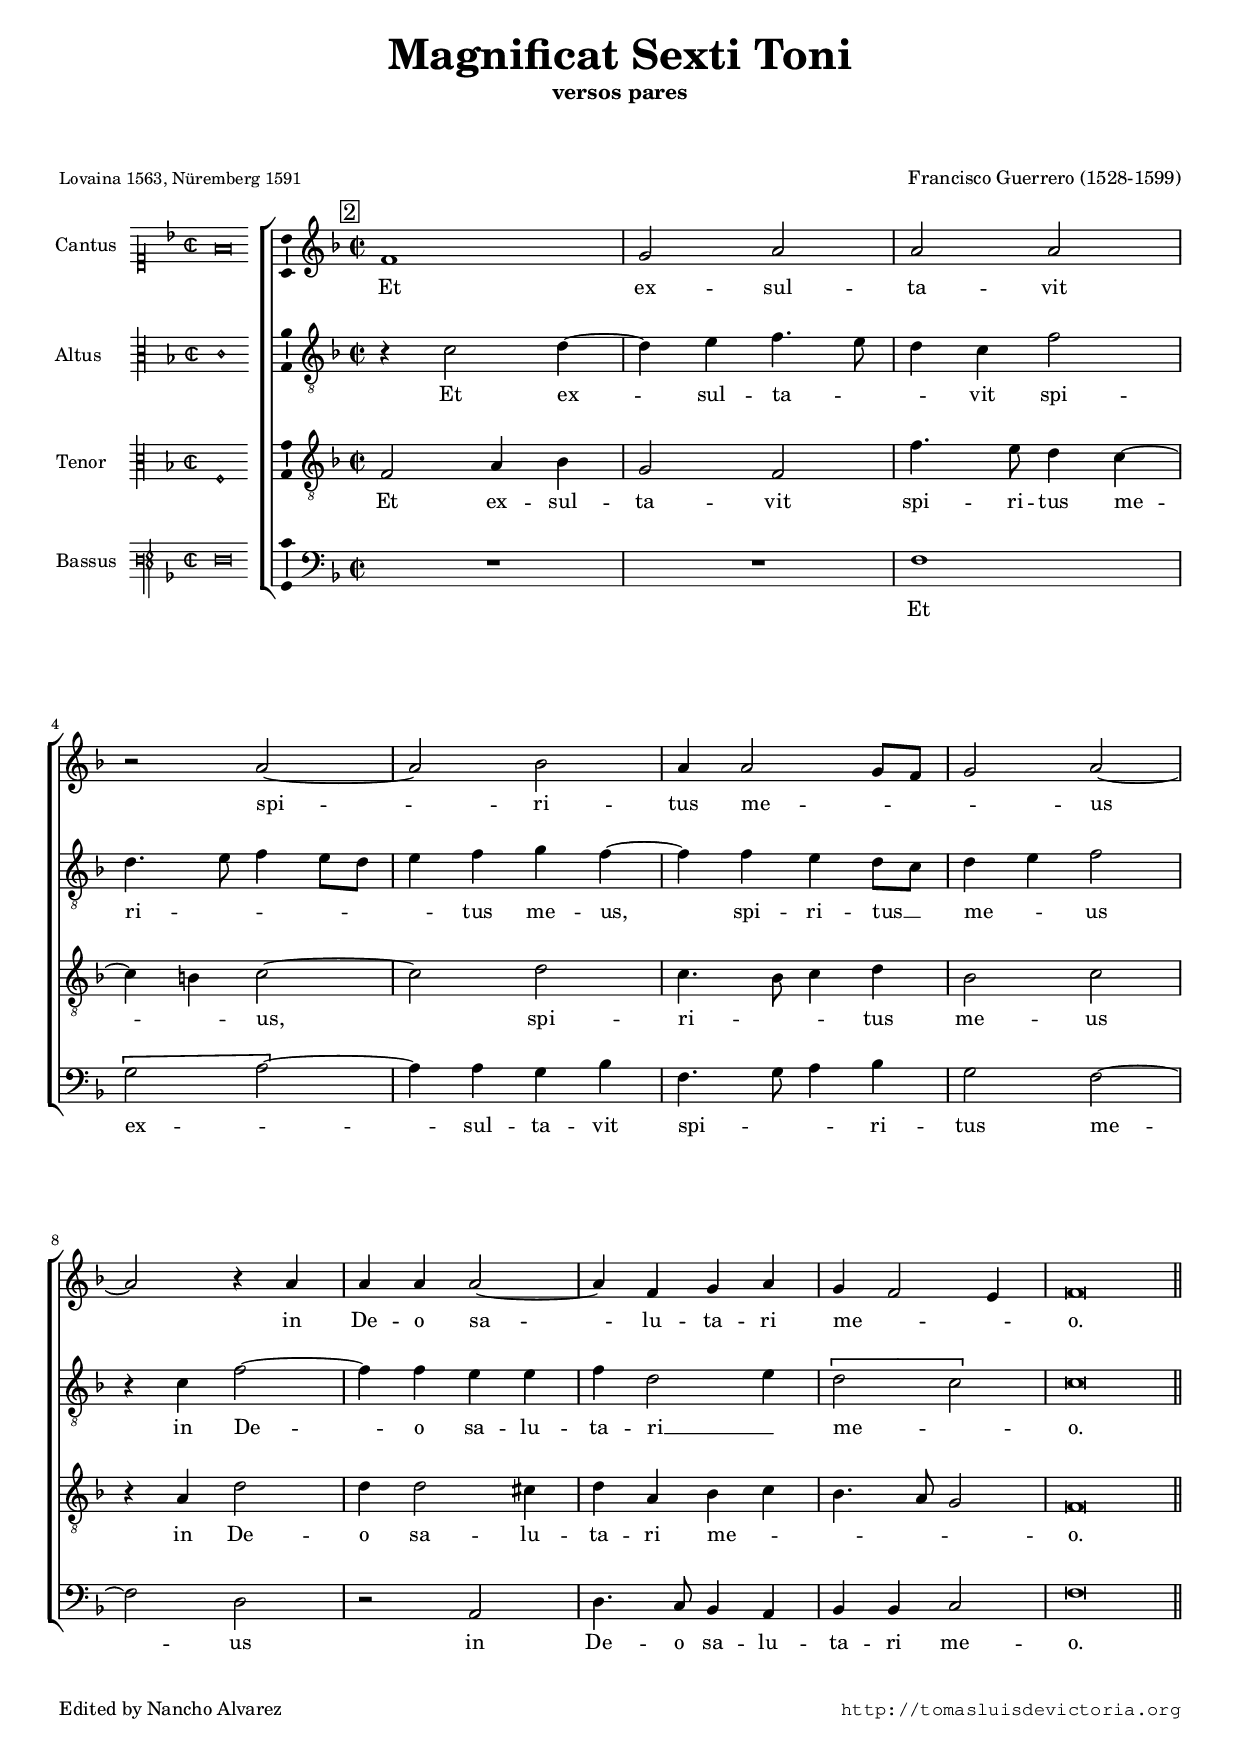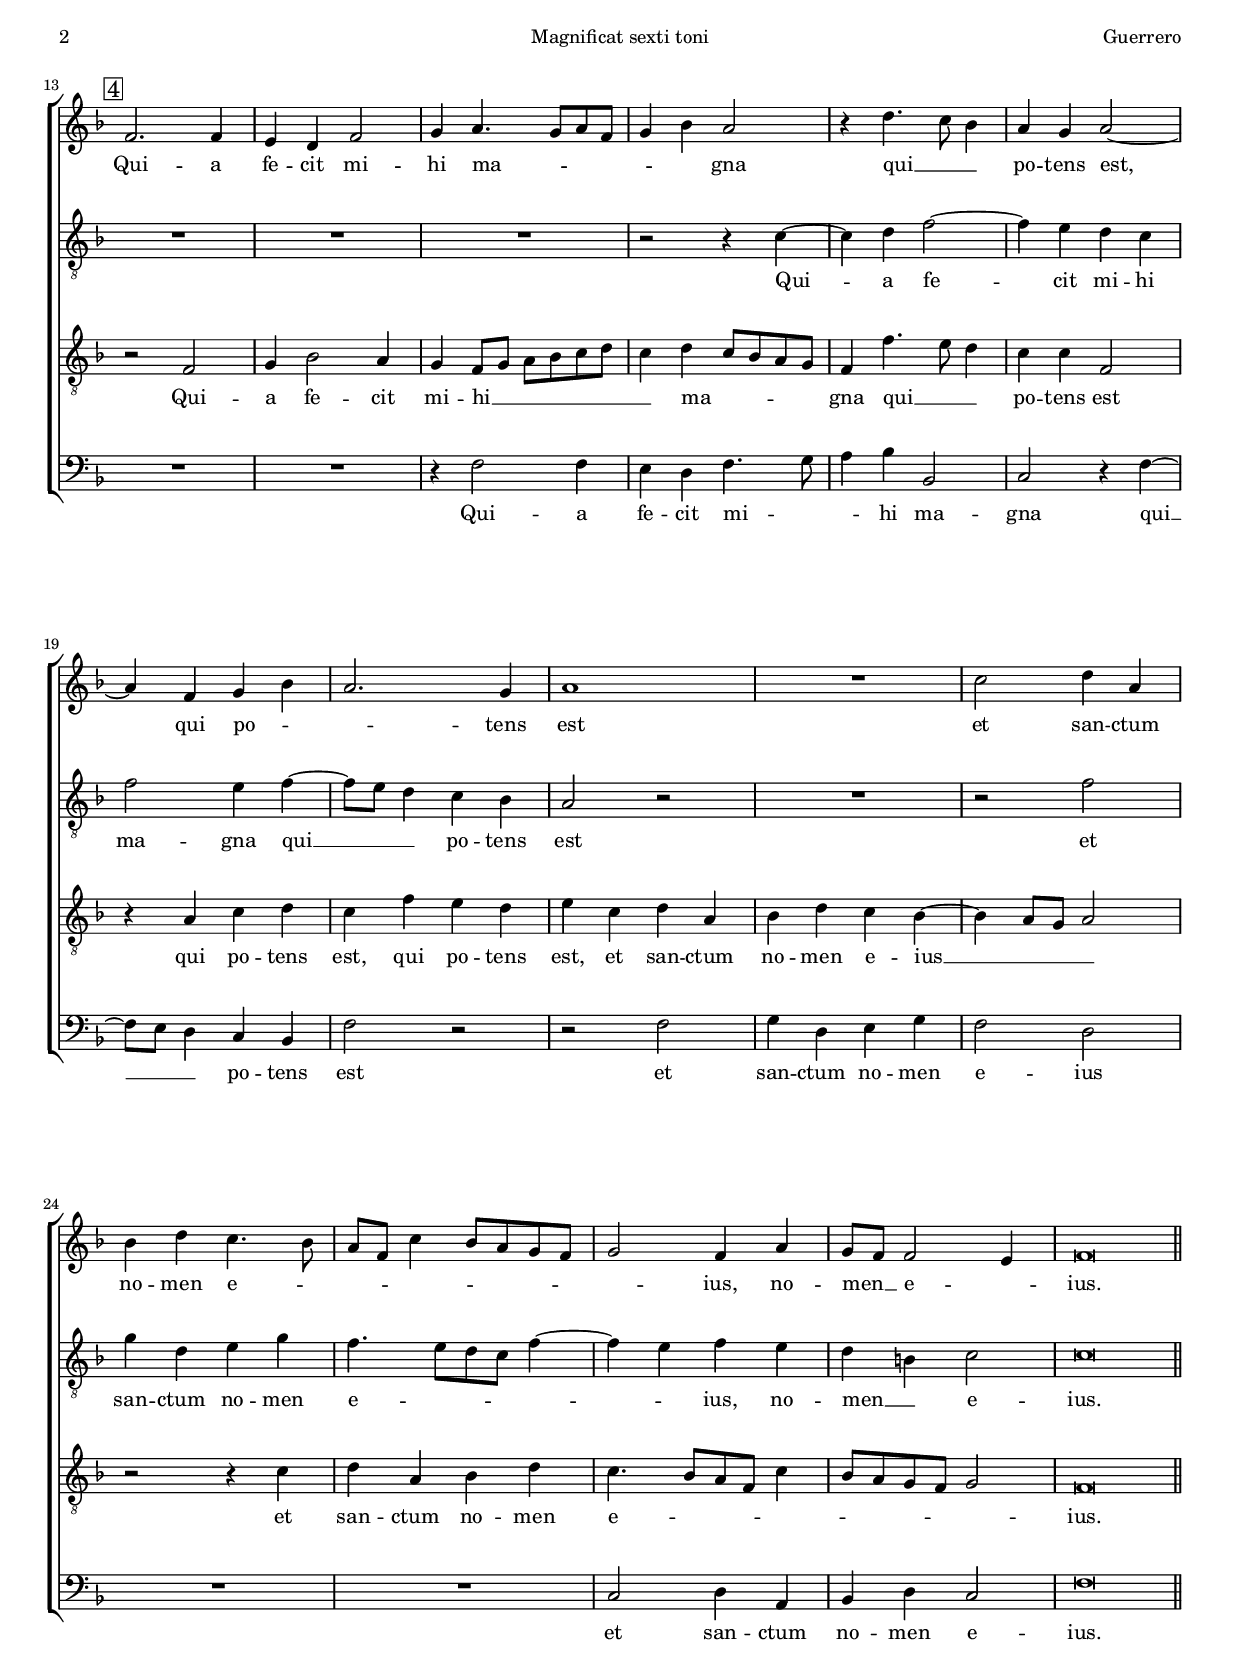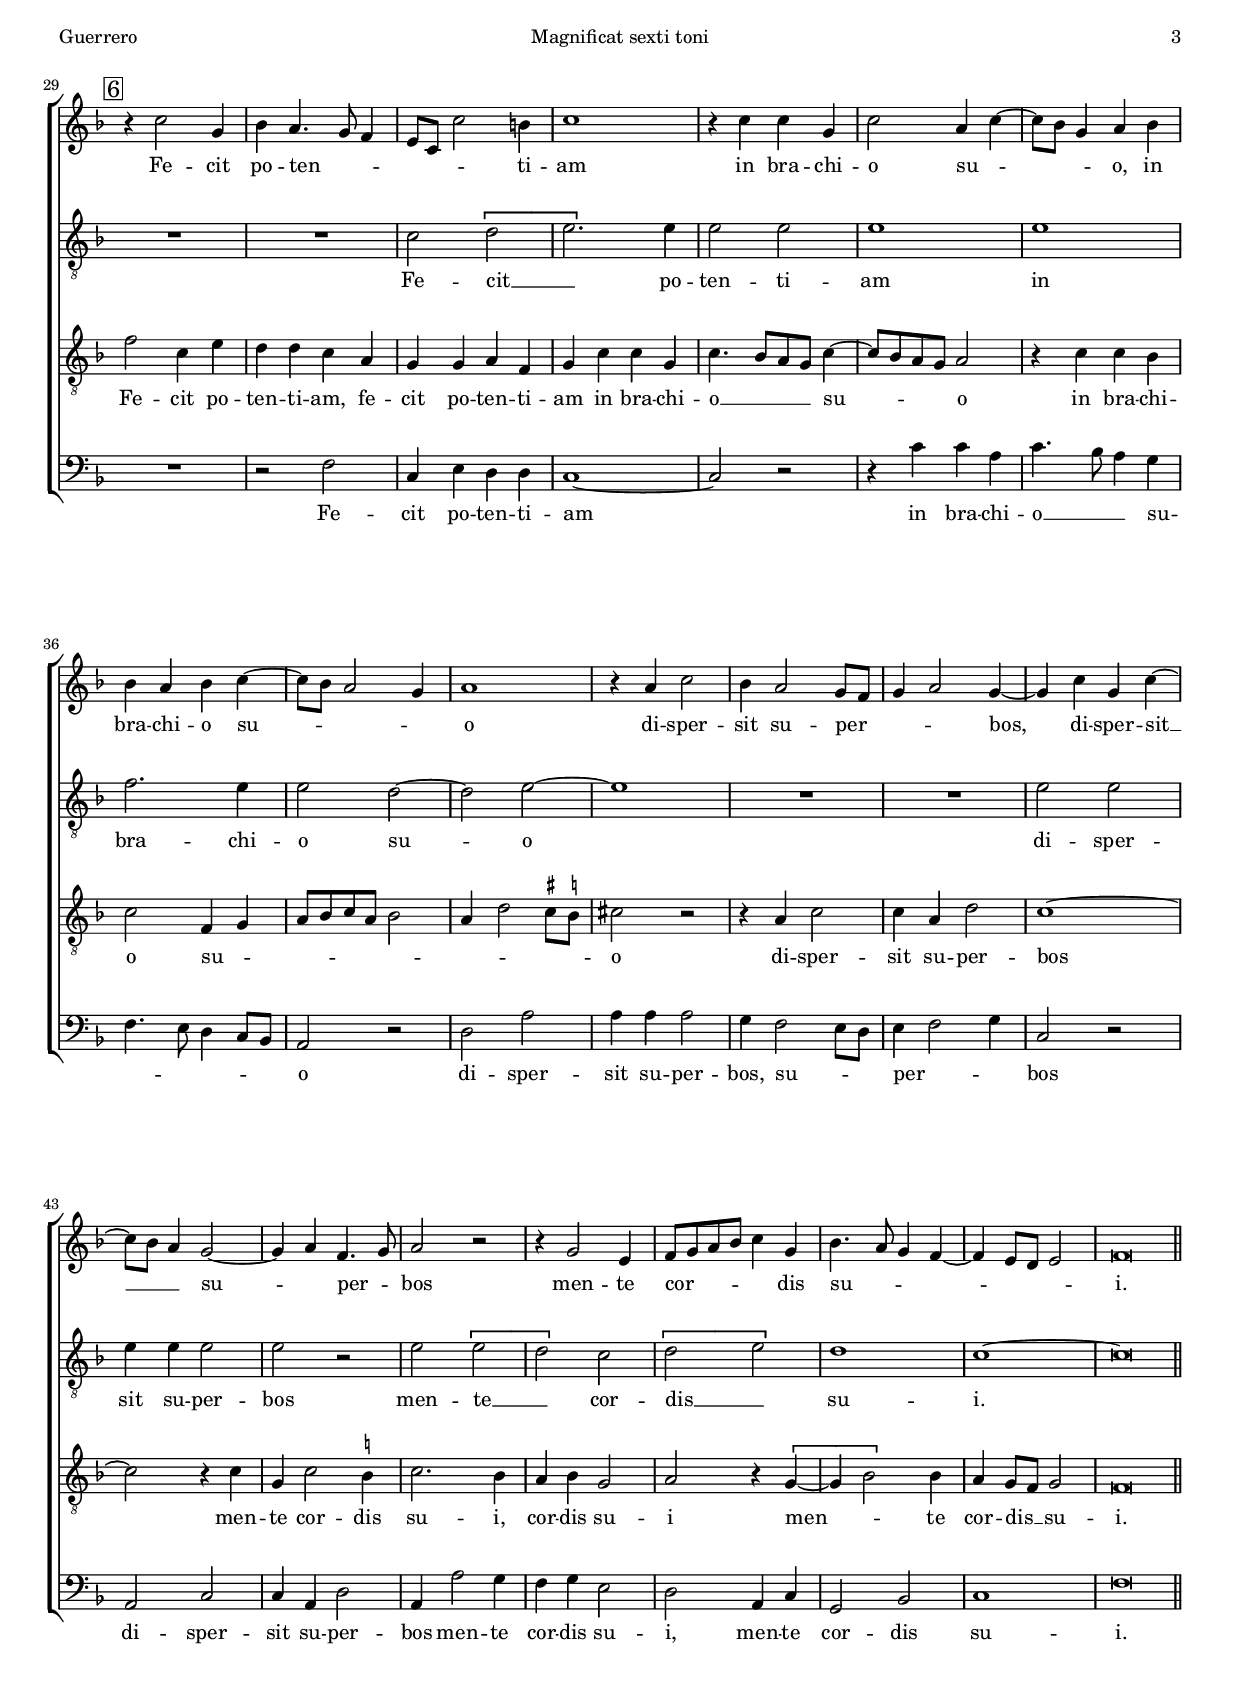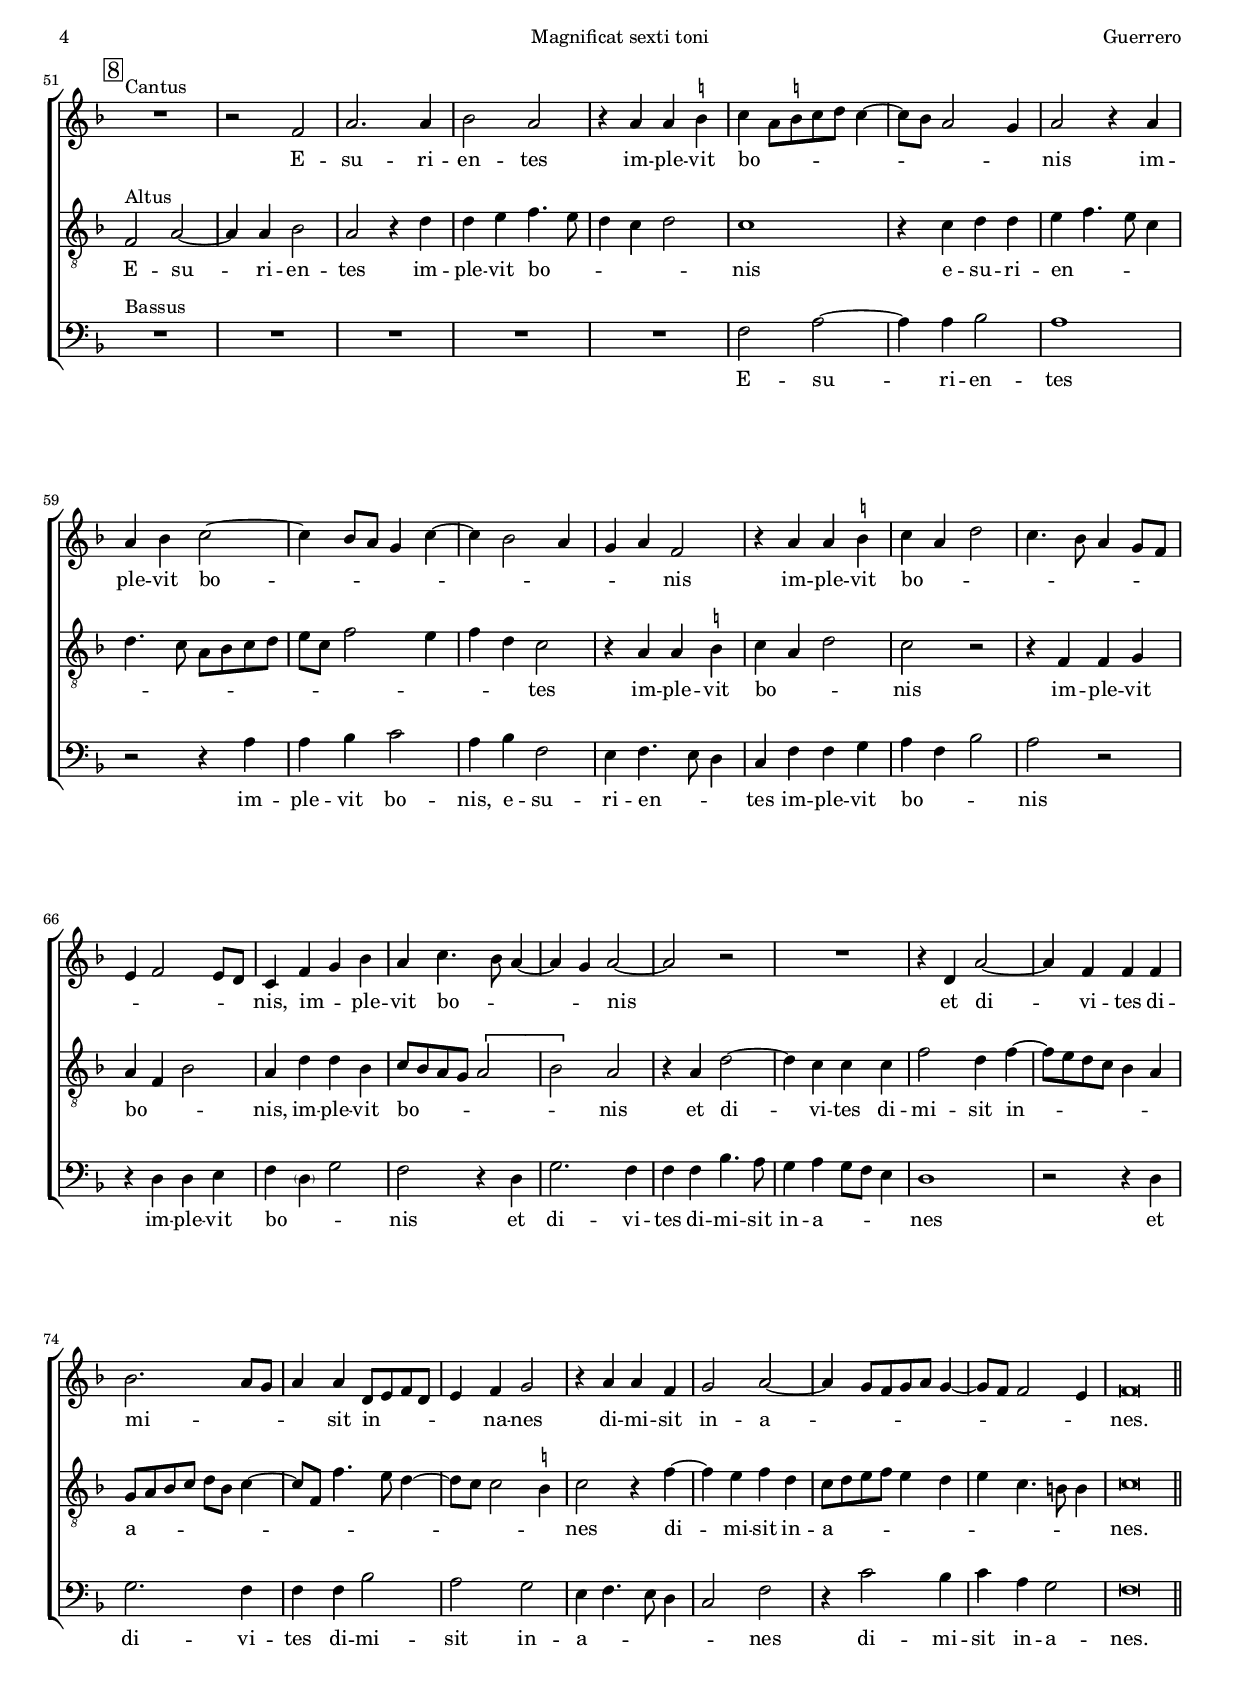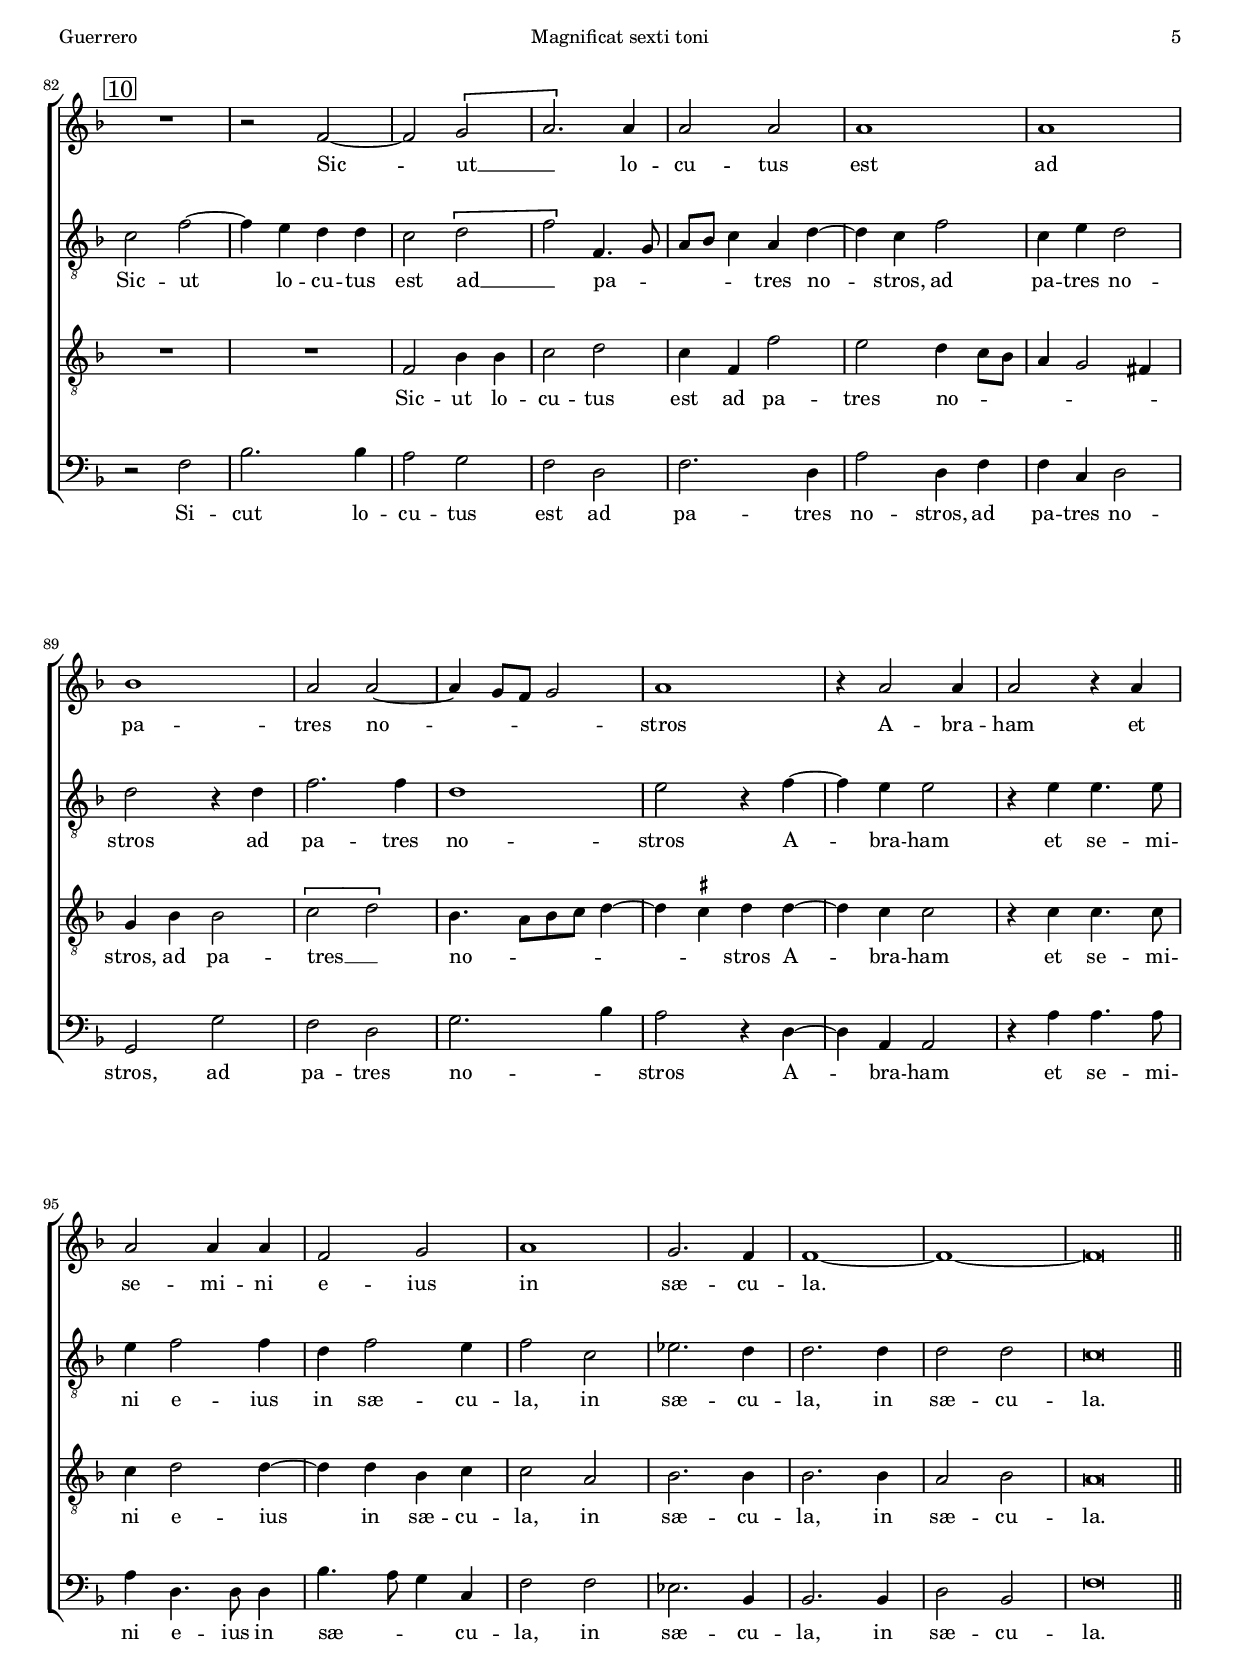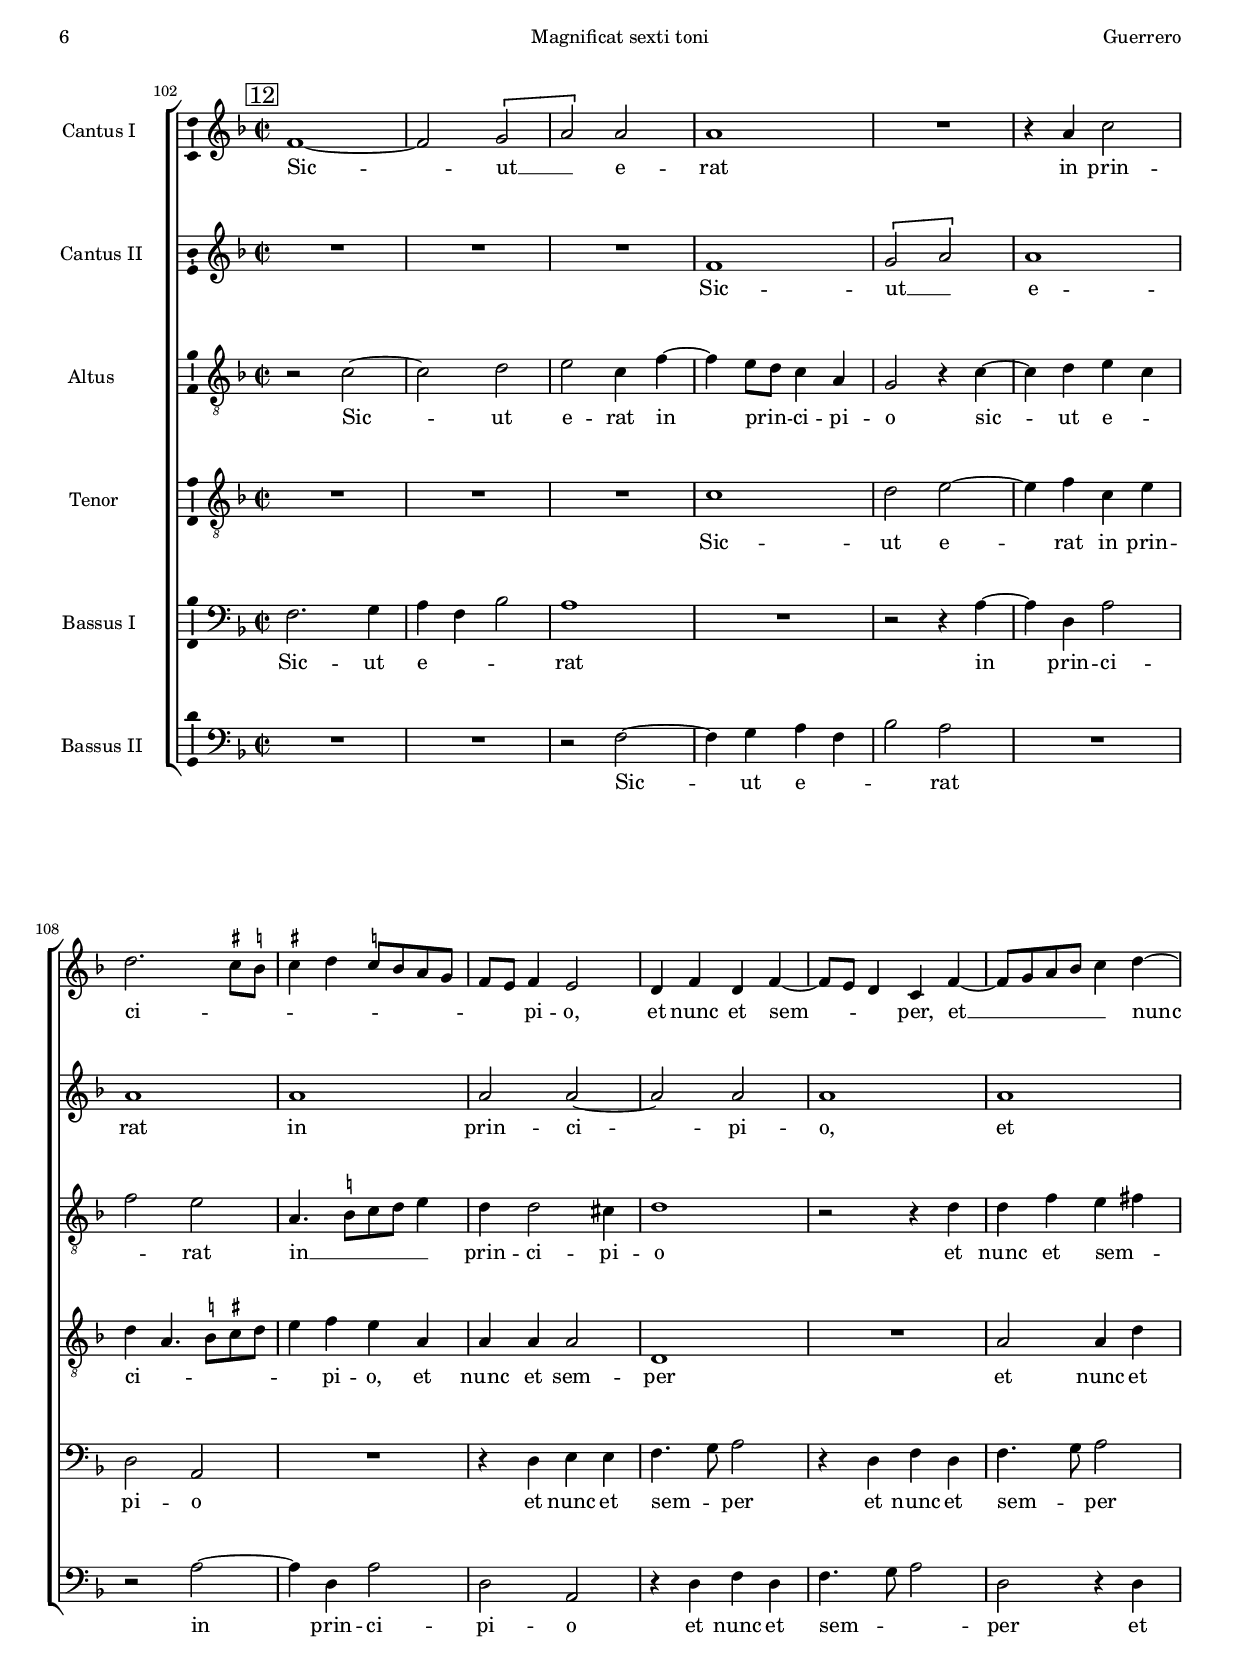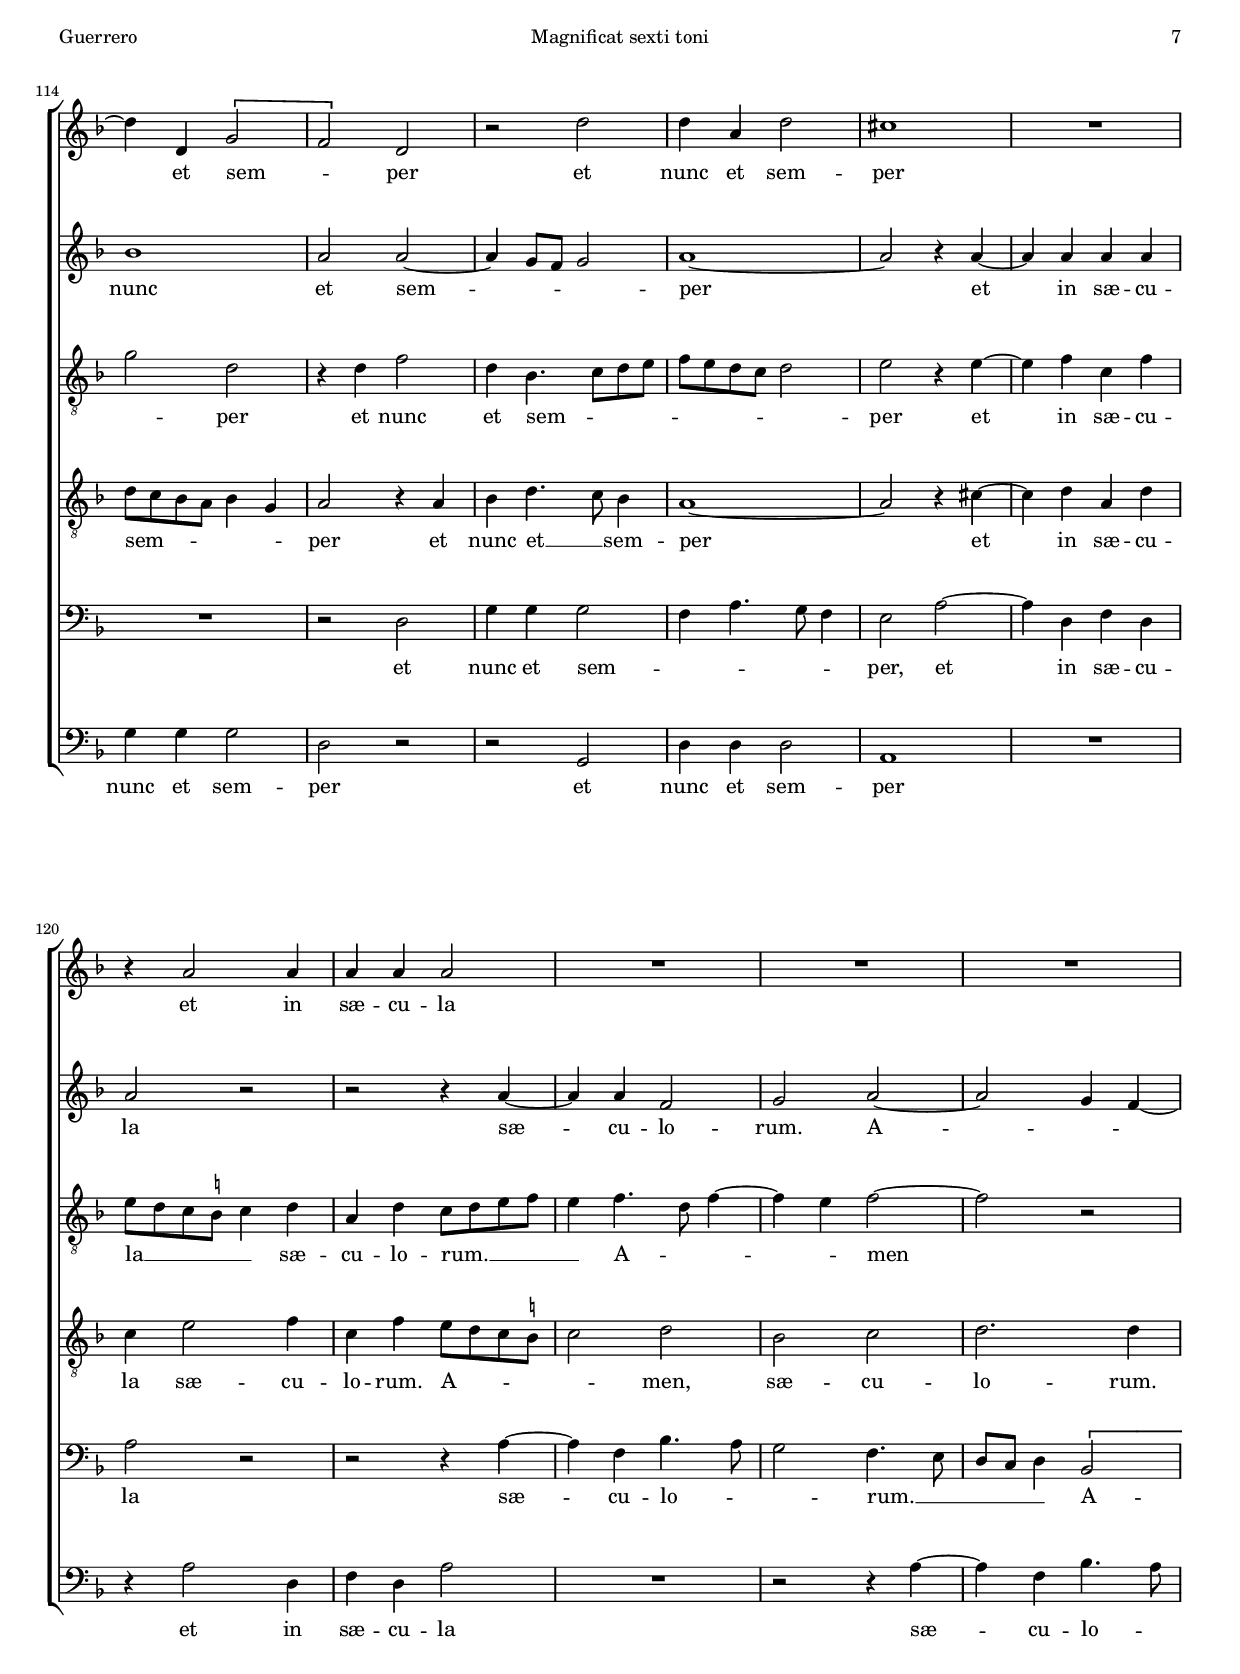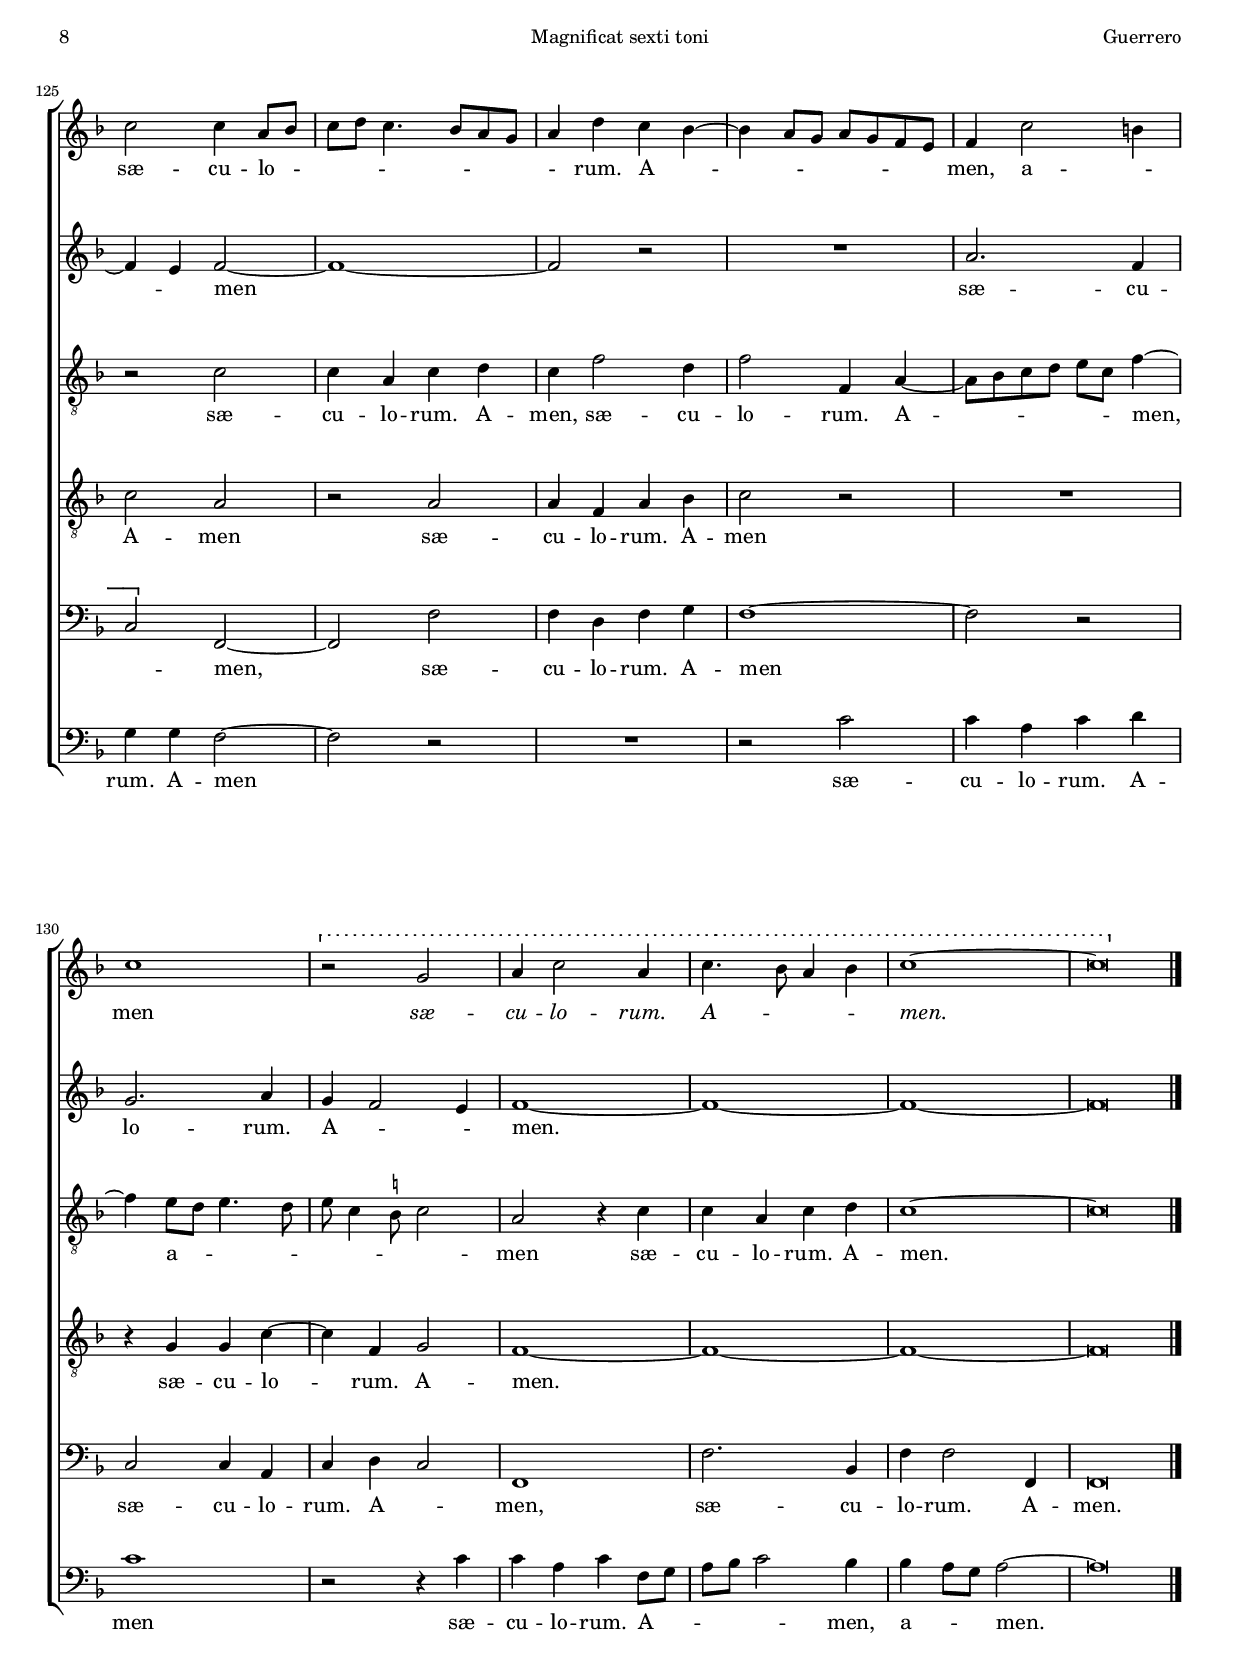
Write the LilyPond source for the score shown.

\version "2.18.0"

#(set-default-paper-size "a4")
#(set-global-staff-size 16.4)
#(ly:set-option 'point-and-click #f)
%mobile -s13.5 -i2.9 -ball

italicas=\override LyricText.font-shape = #'italic
rectas=\override LyricText.font-shape = #'upright
ss=\once \set suggestAccidentals = ##t
incipitwidth = 20

htitle="Magnificat sexti toni"
hcomposer="Guerrero"

\header {
	title=\markup{\fontsize #3 "Magnificat Sexti Toni"}
	subtitle="versos pares"
	subsubtitle=\markup{\null \vspace #2 }
	composer="Francisco Guerrero (1528-1599)"
        pdfauthor=\composer
	%opus="(-)"
	poet=\markup{\smaller "Lovaina 1563, Nüremberg 1591"}
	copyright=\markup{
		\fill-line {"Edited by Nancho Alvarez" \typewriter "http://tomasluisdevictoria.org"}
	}
%	tagline=""
}


global={\key f \major \time 2/2
	\mark \markup{\box 2} \skip 1*12 \bar "||" \pageBreak
	\mark \markup{\box 4} \skip 1*16 \bar "||" \pageBreak
	\mark \markup{\box 6} \skip 1*22 \bar "||" \pageBreak
	\mark \markup{\box 8} \skip 1*31 \bar "||" \pageBreak
	\mark \markup{\box 10} \skip 1*20 \bar "||" \pageBreak }


cantus=\relative c'{
	f1
	g2 a
	a a 
        \break %notablet
	r2 a ~
	a bes
	a4 a2 g8 f
	g2 a ~
	a r4 a
	a a a2 ~
	a4 f g a
	g f2 e4 
	f\breve*1/2
	f2. f4
	e4 d f2
	g4 a4. g8 a f
	g4 bes a2
	r4 d4. c8 bes4
	a4 g a2 ~
	a4 f g bes
	a2. g4
	a1
	R1
	c2 d4 a
	bes d c4. bes8
	a8 f c'4 bes8 a g f
	g2 f4 a
	g8 f f2 e4 
	f\breve*1/2
	r4 c'2 g4
	bes a4. g8 f4
	e8 c c'2 b4
	c1
	r4 c c g
	c2 a4 c ~
	c8 bes g4 a bes
	bes a bes c ~
	c8 bes a2 g4
	a1
	r4 a c2
	bes4 a2 g8 f
	g4 a2 g4 ~
	g c g c ~
	c8 bes a4 g2 ~
	g4 a f4. g8
	a2 r2 %? r4
	r4 g2 e4
	f8 g a bes c4 g
	bes4. a8 g4 f ~
	f e8 d e2
	f\breve*1/2
	\once \override TextScript.padding = #1.0
	s4*0^\markup{"Cantus"}
	R1
	r2 f
	a2. a4
	bes2 a
	r4 a a \ss b
	c4 a8[ \ss b c d] c4 ~
	c8 bes a2 g4
	a2 r4 a
	a bes c2 ~
	c4 bes8 a g4 c ~
	c bes2 a4
	g4 a f2
	r4 a a \ss b
	c a d2
	c4. bes8 a4 g8 f
	e4 f2 e8 d
	c4 f g bes
	a c4. bes8 a4 ~
	a g a2 ~
	a r
	R1
	r4 d, a'2 ~
	a4 f f f
	bes2. a8 g
	a4 a d,8 e f d
	e4 f g2
	r4 a a f
	g2 a ~
	a4 g8[ f g a] g4 ~
	g8 f f2 e4
	f\breve*1/2
	R1
	r2 f ~
	f \[g
	a2.\] a4
	a2 a
	a1
	a
	bes
	a2 a ~
	a4 g8 f g2
	a1
	r4 a2 a4
	a2 r4 a
	a2 a4 a
	f2 g
	a1
	g2. f4
	f1 ~
	f ~
	f\breve*1/2
}

altus=\relative c'{
	r4 c2 d4 ~
	d e f4. e8
	d4 c f2
	d4. e8 f4 e8 d
	e4 f g f ~
	f f e d8 c
	d4 e f2
	r4 c f2 ~
	f4 f e e
	f4 d2 e4
	\[d2 c\]
	c\breve*1/2
	R1*3
	r2 r4 c ~
	c4 d f2 ~
	f4 e d c
	f2 e4 f ~
	f8 e d4 c bes
	a2 r
	R1
	r2 f'
	g4 d e g
	f4. e8[ d c] f4 ~
	f e f e
	d b c2 
	c\breve*1/2
	R1*2
	c2 \[d
	e2.\] e4
	e2 e
	e1
	e
	f2. e4
	e2 d ~
	d e ~
	e1
	R1*2
	e2 e
	e4 e e2
	e2 r
	e \[e
	d\] c
	\[d e\]
	d1
	c1 ~
	c\breve*1/2
	\once \override TextScript.padding = #1.0
	s4*0^\markup{"Altus"}
	f,2 a ~
	a4 a bes2
	a r4 d
	d e f4. e8 
	d4 c d2
	c1
	r4 c d d
	e f4. e8 c4
	d4. c8 a bes c d
	e c f2 e4
	f d c2
	r4 a a \ss b
	c a d2
	c r
	r4 f, f g
	a f bes2
	a4 d d bes
	c8 bes a g \[a2
	bes\] a
	r4 a d2 ~
	d4 c c c
	f2 d4 f ~
	f8 e d c bes4 a
	g8 a bes c d bes c4 ~
	c8 f, f'4. e8 d4 ~
	d8 c c2 \ss b4
	c2 r4 f ~
	f4 e f d
	c8 d e f e4 d
	e c4. b8 b4
	c\breve*1/2
	c2 f ~
	f4 e d d
	c2 \[d
	f\] f,4. g8
	a bes c4 a d ~
	d c f2
	c4 e d2
	d r4 d
	f2. f4
	d1
	e2 r4 f ~
	f e e2
	r4 e e4. e8
	e4 f2 f4
	d4 f2 e4
	f2 c
	ees2. d4
	d2. d4 d2 d
	c\breve*1/2
}

tenor=\relative c{
	f2 a4 bes
	g2 f
	f'4. e8 d4 c ~
	c b c2 ~
	c d
	c4. bes8 c4 d
	bes2 c
	r4 a d2
	d4 d2 cis4
	d4 a bes c 
	bes4. a8 g2
	f\breve*1/2
	r2 f 
	g4 bes2 a4
	g f8 g a bes c d
	c4 d c8 bes a g
	f4 f'4. e8 d4
	c c f,2
	r4 a c d
	c f e d
	e c d a
	bes d c bes ~
	bes a8 g a2
	r2 r4 c
	d a bes
	d c4. bes8[ a f] c'4
	bes8 a g f g2 
	f\breve*1/2
	f'2 c4 e
	d d c a
	g g a f
	g c c g
	c4. bes8[ a g] c4 ~
	c8 bes a g a2
	r4 c c bes
	c2 f,4 g
	a8 bes c a bes2
	a4 d2 \ss cis8 \ss b
	cis2 r
	r4 a c2
	c4 a d2
	c1 ~
	c2 r4 c
	g4 c2 \ss b4
	c2. bes4
	a bes g2
	a r4 \[g ~
	g bes2\] bes4
	a4 g8 f g2
	f\breve*1/2
	R1*31
	R1*2
	f2 bes4 bes
	c2 d
	c4 f, f'2
	e d4 c8 bes
	a4 g2 fis4
	g bes bes2
	\[c d\]
	bes4. a8[ bes c] d4 ~
	d \ss cis d d ~
	d c c2
	r4 c c4. c8
	c4 d2 d4 ~
	d d bes c 
	c2 a
	bes2. bes4
	bes2. bes4
	a2 bes
	a\breve*1/2
}

bassus=\relative c{
	R1*2
	f1
	\[g2 a ~ \]
	a4 a g bes
	f4. g8 a4 bes
	g2 f ~
	f d
	r2 a
	d4. c8 bes4 a
	bes bes c2
	f\breve*1/2
	R1*2
	r4 f2 f4
	e d f4. g8
	a4 bes bes,2
	c r4 f ~
	f8 e d4 c bes
	f'2 r
	r f
	g4 d e g
	f2 d
	R1*2
	c2 d4 a
	bes d c2
	f\breve*1/2
	R1
	r2 f
	c4 e d d
	c1 ~
	c2 r
	r4 c' c a
	c4. bes8 a4 g
	f4. e8 d4 c8 bes
	a2 r
	d2 a'
	a4 a a2
	g4 f2 e8 d
	e4 f2 g4
	c,2 r
	a2 c
	c4 a d2
	a4 a'2 g4
	f g e2
	d a4 c
	g2 bes
	c1
	f\breve*1/2
	\once \override TextScript.padding = #1.0
	s4*0^\markup{"Bassus"}
	R1*5
	f2 a ~
	a4 a bes2
	a1
	r2 r4 a
	a bes c2
	a4 bes f2
	e4 f4. e8 d4
	c f f g
	a f bes2
	a r
	r4 d, d e
	f \parenthesize d g2 %? c
	f r4 d
	g2. f4
	f f bes4. a8
	g4 a g8 f e4
	d1
	r2 r4 d
	g2. f4
	f f bes2
	a g
	e4 f4. e8 d4
	c2 f
	r4 c'2 bes4
	c a g2
	f\breve*1/2
	r2 f 
	bes2. bes4
	a2 g
	f2 d
	f2. d4
	a'2 d,4 f
	f4 c d2
	g, g'
	f d
	g2. bes4
	a2 r4 d, ~
	d a a2
	r4 a' a4. a8
	a4 d,4. d8 d4
	bes'4. a8 g4 c,
	f2 f
	ees2. bes4
	bes2. bes4
	d2 bes
	f'\breve*1/2
}

textocantus=\lyricmode{
Et ex -- sul -- ta -- vit spi -- ri -- tus me -- _ _ _ us
in De -- o sa -- lu -- ta -- ri me -- _ _ o.
Qui -- a fe -- cit mi -- hi ma -- _ _ _ _ _ gna
qui __ _ _ po -- tens est,
qui po -- _ _ tens est
et san -- ctum no -- men e -- _ _ _ _ _ _ _ _ _ ius,
no -- men __ _ e -- _ ius.
Fe -- cit po -- ten -- _ _ _ _ _ ti -- am
in bra -- chi -- o su -- _ _ _ o,
in bra -- chi -- o su -- _ _ _ o
di -- sper -- sit su -- per -- _ _ _ bos,
di -- sper -- sit __ _ _ su -- _ per -- _ bos
men -- te cor -- _ _ _ _ dis su -- _ _ _ _ _ _ i.
E -- su -- ri -- en -- tes
im -- ple -- vit bo -- _ _ _ _ _ _ _ _ nis
im -- ple -- vit bo -- _ _ _ _ _ _ _ _ nis
im -- ple -- vit bo -- _ _ _ _ _ _ _ _ _ _ _ nis,
im -- _ ple -- vit bo -- _ _ _ nis
et di -- vi -- tes di -- mi -- _ _ _ sit in -- _ _ _ _ na -- nes
di -- mi -- sit in -- a -- _ _ _ _ _ _ _ _ nes.
Sic -- ut __ _ lo -- cu -- tus est
ad pa -- tres no -- _ _ _ stros
A -- bra -- ham 
et se -- mi -- ni e -- ius
in sæ -- cu -- la.
}

textoaltus=\lyricmode{
Et ex -- sul -- ta -- _ _ vit spi -- ri -- _ _ _ _ _ tus me -- us,
spi -- ri -- tus __ _ me -- _ us
in De -- o sa -- lu -- ta -- ri __ _ me -- _ o.
Qui -- a fe -- cit mi -- hi ma -- gna
qui __ _ _ po -- tens est
et san -- ctum no -- men e -- _ _ _ _ _ ius,
no -- men __ _ e -- ius.
Fe -- cit __ _ po -- ten -- ti -- am in bra -- chi -- o su -- o
di -- sper -- sit su -- per -- bos
men -- te __ _ cor -- dis __ _ su -- i.
E -- su -- ri -- en -- tes
im -- ple -- vit bo -- _ _ _ _ nis
e -- su -- ri -- en -- _ _ _ _ _ _ _ _ _ _ _ _ _ _ _ tes
im -- ple -- vit bo -- _ _ nis
im -- ple -- vit bo -- _ _ nis,
im -- ple -- vit bo -- _ _ _ _ _ nis
et di -- vi -- tes di -- mi -- sit in -- _ _ _ _ _ a -- _ _ _ _ _ _ _ _ _ _ _ _ _ nes
di -- mi -- sit in -- a -- _ _ _ _ _ _ _ _ _ nes.
Sic -- ut lo -- cu -- tus est ad __ _ pa -- _ _ _ _ tres no -- stros,
ad pa -- tres no -- stros
ad pa -- tres no -- stros
A -- bra -- ham
et se -- mi -- ni e -- ius in sæ -- cu -- la,
in sæ -- cu -- la,
in sæ -- cu -- la.
}

textotenor=\lyricmode{
Et ex -- sul -- ta -- vit spi -- ri -- tus me -- _ us,
spi -- ri -- _ _ tus me -- us
in De -- o sa -- lu -- ta -- ri me -- _ _ _ _ o.
Qui -- a fe -- cit mi -- hi __ _ _ _ _ _ _ ma -- _ _ _ _ gna
qui __ _ _ po -- tens est
qui po -- tens est,
qui po -- tens est,
et san -- ctum no -- men e -- ius __ _ _ _ 
et san -- ctum no -- men e -- _ _ _ _ _ _ _ _ _ ius.
Fe -- cit po -- ten -- ti -- am,
fe -- cit po -- ten -- ti -- am
in bra -- chi -- o __ _ _ _ su -- _ _ _ o
in bra -- chi -- o su -- _ _ _ _ _ _ _ _ _ _ o
di -- sper -- sit su -- per -- bos
men -- te cor -- dis su -- i,
cor -- dis su -- i
men -- _ te cor -- dis __ _ su -- i.
Sic -- ut lo -- cu -- tus est ad pa -- tres no -- _ _ _ _ _ stros,
ad pa -- tres __ _ no -- _ _ _ _ _ stros
A -- bra -- ham et se -- mi -- ni e -- ius
in sæ -- cu -- la,
in sæ -- cu -- la,
in sæ -- cu -- la.
}

textobassus=\lyricmode{
Et ex -- _ sul -- ta -- vit spi -- _ _ ri -- tus me -- us
in De -- o sa -- lu -- ta -- ri me -- o.
Qui -- a fe -- cit mi -- _ _ hi ma -- gna
qui __ _ _ po -- tens est
et san -- ctum no -- men e -- ius
et san -- ctum no -- men e -- ius.
Fe -- cit po -- ten -- ti -- am
in bra -- chi -- o __ _ _ su -- _ _ _ _ _ o
di -- sper -- sit su -- per -- bos,
su -- _ _ per -- _ _ bos
di -- sper -- sit su -- per -- bos
men -- te cor -- dis su -- i,
men -- te cor -- dis su -- i.
E -- su -- ri -- en -- tes
im -- ple -- vit bo -- nis,
e -- su -- ri -- en -- _ _ tes im -- ple -- vit bo -- _ _ nis
im -- ple -- vit bo -- _ _ nis
et di -- vi -- tes di -- mi -- sit in -- a -- _ _ _ nes
et di -- vi -- tes di -- mi -- sit in -- a -- _ _ _ _ nes
di -- mi -- sit in -- a -- nes.
Si -- cut lo -- cu -- tus est
ad pa -- tres no -- stros,
ad pa -- tres no -- stros,
ad pa -- tres no -- _ stros
A -- bra -- ham
et se -- mi -- ni e -- ius in sæ -- _ _ cu -- la,
in sæ -- cu -- la,
in sæ -- cu -- la.
}

incipitcantus=\markup{
	\score{
		{ 
		\set Staff.instrumentName="Cantus  "
		\override NoteHead.style = #'neomensural
		\override Rest.style = #'neomensural
		\override Staff.TimeSignature.style = #'neomensural
		\cadenzaOn 
		\clef "petrucci-c1"
		\key f \major
		\time 2/2
		f'\breve
		} 
	\layout {
		\context {\Voice
			\remove Ligature_bracket_engraver
			\consists Mensural_ligature_engraver
		}
		line-width=\incipitwidth
		indent = 0
	}
	}
}


incipitaltus=\markup{
	\score{
		{ 
		\set Staff.instrumentName="Altus     "
		\override NoteHead.style = #'neomensural
		\override Rest.style = #'neomensural
		\override Staff.TimeSignature.style = #'neomensural
		\cadenzaOn 
		\clef "petrucci-c3"
		\key f \major
		\time 2/2
		c'1
		} 
	\layout {
		\context {\Voice
			\remove Ligature_bracket_engraver
			\consists Mensural_ligature_engraver
		}
		line-width=\incipitwidth
		indent = 0
	}
	}
}

incipittenor=\markup{
	\score{
		{ 
		\set Staff.instrumentName="Tenor    "
		\override NoteHead.style = #'neomensural 
		\override Rest.style = #'neomensural
		\override Staff.TimeSignature.style = #'neomensural
		\cadenzaOn 
		\clef "petrucci-c3"
		\key f \major
		\time 2/2
		f1
		} 
	\layout {
		\context {\Voice
			\remove Ligature_bracket_engraver
			\consists Mensural_ligature_engraver
		}
		line-width=\incipitwidth
		indent=0
	}
	}
}

incipitbassus=\markup{
	\score{
		{ 
		\set Staff.instrumentName="Bassus  "
		\override NoteHead.style = #'neomensural 
		\override Rest.style = #'neomensural
		\override Staff.TimeSignature.style = #'neomensural
		\cadenzaOn 
		\clef "petrucci-f3"
		\key f \major
		\time 2/2
		f\breve
		} 
	\layout {
		\context {\Voice
			\remove Ligature_bracket_engraver
			\consists Mensural_ligature_engraver
		}
		line-width=\incipitwidth
		indent=0
	}
	}
}



\score {\transpose c' c'{
\new ChoirStaff<<

	\new Staff <<\global
	\new Voice="v1" {
		\set Staff.instrumentName=\incipitcantus
		\clef "treble"
		\cantus }
	\new Lyrics \lyricsto "v1" {\textocantus }
	>>

	\new Staff <<\global
	\new Voice="v2" {
		\set Staff.instrumentName=\incipitaltus
		\clef "G_8"
		\altus }
	\new Lyrics \lyricsto "v2" {\textoaltus }
	>>
	
	\new Staff <<\global
	\new Voice="v3" {
		\set Staff.instrumentName=\incipittenor
		\clef "G_8"
		\tenor }
	\new Lyrics \lyricsto "v3" {\textotenor }
	>>

	\new Staff <<\global
	\new Voice="v4" {
		\set Staff.instrumentName=\incipitbassus
		\clef "bass"
		\bassus }
	\new Lyrics \lyricsto "v4" {\textobassus }
	>>
	
>>

	}%transpose

\layout{ 
	\context {\Lyrics 
		\override VerticalAxisGroup.minimum-Y-extent = #'(-0.0 . 0.0) 
		%\override LyricText.font-size = #1.2
		\override LyricHyphen.minimum-distance = #0.33
	}
	\context {\Score 
		\override BarNumber.padding = #2 
	}
	\context {\Voice 
		%melismaBusyProperties = #'() 
	}
	\context { \Staff \RemoveEmptyStaves }
	\context {\Staff 
		\override VerticalAxisGroup.staff-staff-spacing =
			#'((basic-distance . 11) (minimum-distance . 0) (padding . 1))
		\consists Ambitus_engraver 
		\override LigatureBracket.padding = #1
	}
}

%\midi {}

}

%%%%%%%%%%%%%%%%%%%%%%%%%%%%%%%%%%%%%%%%%%%%%%%%%%%%%%%%%%%%%%%%%%%%


global={\key f \major \time 2/2
	\mark \markup{\box 12} \skip 1*34 \bar "|." }


cantus=\relative c'{
	\set Score.currentBarNumber = #102 \bar ""
	f1 ~
	f2 \[g
	a\] a
	a1
	R1
	r4 a c2
	d2. \ss cis8 \ss b
	\ss cis4
	d \ss c8 bes a g
	f8 e f4 e2
	d4 f d f ~
	f8 e d4 c f ~
	f8 g a bes c4 d ~
	d d, \[g2
	f\] d
	r2 d'
	d4 a d2
	cis1
	R1
	r4 a2 a4
	a a a2
	R1*3
	c2 c4 a8 bes
	c8 d c4. bes8 a g
	a4 d c bes ~
	bes a8 g a g f e
	f4 c'2 b4
	c1
	%\once \override LigatureBracket.padding = 0
	\once \override LigatureBracket.style = #'dashed-line
	\once \override LigatureBracket.dash-fraction = #.1
	\[ %? movido y sobran notas
	r2 g2
	a4 c2 a4
	c4. bes8 a4 bes 
	c1 ~
	c\breve*1/2
	\]
	%{r4 g2 a4 %? sic
	c2 a4 c ~
	c a c4. bes8 
	a4 bes c2 ~
	c\breve*1/2
	%}
}

cantusdos=\relative c'{
	R1*3
	f1
	\[g2 a\]
	a1
	a
	a
	a2 a ~
	a a
	a1
	a
	bes
	a2 a ~
	a4 g8 f g2
	a1 ~
	a2 r4 a ~
	a a a a
	a2 r
	r r4 a ~
	a4 a f2
	g a ~
	a g4 f ~
	f e f2 ~
	f1 ~
	f2 r
	R1
	a2. f4
	g2. a4
	g4 f2 e4
	f1 ~
	f ~
	f ~
	f\breve*1/2
}

altus=\relative c'{
	r2 c ~
	c d
	e c4 f ~
	f e8 d c4 a
	g2 r4 c ~
	c d e c
	f2 e
	a,4. \ss b8[ c d] e4
	d4 d2 cis4
	d1
	r2 r4 d
	d f e fis
	g2 d
	r4 d f2
	d4 bes4. c8 d e
	f e d c d2
	e2 r4 e ~
	e f c f 
	e8 d c \ss b c4 d
	a4 d c8 d e f
	e4 f4. d8 f4 ~
	f e f2 ~
	f r
	r c
	c4 a c d
	c f2 d4
	f2 f,4 a ~
	a8 bes c d e c f4 ~
	f e8 d e4. d8
	e8 c4 \ss b8 c2
	a r4 c
	c a c d
	c1 ~
	c\breve*1/2
}

tenor=\relative c'{
	R1*3
	c1
	d2 e ~
	e4 f c e
	d a4. \ss b8 \ss cis d
	e4 f e a,
	a4 a a2
	d,1
	R1
	a'2 a4 d
	d8 c bes a bes4 g
	a2 r4 a
	bes d4. c8 bes4
	a1 ~
	a2 r4 cis ~
	cis d a d
	c4 e2 f4
	c4 f e8 d c \ss b
	c2 d
	bes c
	d2. d4
	c2 a
	r2 a
	a4 f a bes
	c2 r
	R1
	r4 g g c ~
	c4 f, g2
	f1 ~
	f ~
	f ~
	f\breve*1/2
}

bassus=\relative c{
	f2. g4
	a f bes2
	a1
	R1
	r2 r4 a ~
	a d, a'2
	d,2 a
	R1
	r4 d e e
	f4. g8 a2
	r4 d, f d
	f4. g8 a2
	R1
	r2 d,2
	g4 g g2
	f4 a4. g8 f4
	e2 a ~
	a4 d, f d
	a'2 r
	r2 r4 a ~
	a4 f bes4. a8 
	g2 f4. e8
	d c d4 \[bes2
	c\] f, ~
	f f'
	f4 d f g
	f1 ~
	f2 r
	c2 c4 a
	c d c2
	f,1
	f'2. bes,4
	f'4 f2 f,4
	f\breve*1/2
}

bassusdos=\relative c{
	R1*2
	r2 f ~
	f4 g a f
	bes2 a
	R1
	r2 a ~
	a4 d, a'2
	d,2 a
	r4 d f d
	f4. g8 a2
	d,2 r4 d
	g g g2
	d r
	r g,
	d'4 d d2
	a1
	R1
	r4 a'2 d,4
	f d a'2
	R1
	r2 r4 a ~
	a f bes4. a8
	g4 g f2 ~
	f2 r
	R1
	r2 c' 
	c4 a c d
	c1
	r2 r4 c
	c a c f,8 g
	a bes c2 bes4
	bes a8 g a2 ~
	a\breve*1/2
}

textocantus=\lyricmode{
Sic -- ut __ _ e -- rat
in prin -- ci -- _ _ _ _ _ _ _ _ _ _ pi -- o,
et nunc et sem -- _ _ per,
et __ _ _ _ _ nunc et sem -- _ per
et nunc et sem -- per
et in sæ -- cu -- la
sæ -- cu -- lo -- _ _ _ _ _ _ _ _ rum. A -- _ _ _ _ _ _ _ men,
a -- _ men
\italicas
sæ -- cu -- lo -- rum.
A -- _ _ _ men.
\rectas
}

textocantusdos=\lyricmode{
Sic -- ut __ _ e -- rat in prin -- ci -- pi -- o,
et nunc et sem -- _ _ _ per
et in sæ -- cu -- la
sæ -- cu -- lo -- rum.
A -- _ _ _ men
sæ -- cu -- lo -- rum. A -- _ _ men.
}

textoaltus=\lyricmode{
Sic -- ut e -- rat in prin -- _ ci -- pi -- o
sic -- ut e -- _ _ rat
in __ _ _ _ _ prin -- ci -- pi -- o
et nunc et sem -- _ _ per
et nunc et sem -- _ _ _ _ _ _ _ _ per
et in sæ -- cu -- la __ _ _ _ _ sæ -- cu -- lo -- rum. __ _ _ _ _ 
A -- _ _ _ men
sæ -- cu -- lo -- rum.
A -- men,
sæ -- cu -- lo -- rum. A -- _ _ _ _ _ men,
a -- _ _ _ _ _ _ _ men
sæ -- cu -- lo -- rum. A -- men.
}

textotenor=\lyricmode{
Sic -- ut e -- rat in prin -- ci -- _ _ _ _ _ pi -- o,
et nunc et sem -- per
et nunc et sem -- _ _ _ _ _ per
et nunc et __ _ sem -- per
et in sæ -- cu -- la sæ -- cu -- lo -- rum. 
A -- _ _ _ _ men,
sæ -- cu -- lo -- rum. A -- men
sæ -- cu -- lo -- rum. A -- men
sæ -- cu -- lo -- rum. A -- men.
}

textobassus=\lyricmode{
Sic -- ut e -- _ _ rat
in prin -- ci -- pi -- o
et nunc et sem -- _ per
et nunc et sem -- _ per
et nunc et sem -- _ _ _ _ per,
et in sæ -- cu -- la
sæ -- cu -- lo -- _ _ rum. __ _ _ _ _ 
A -- _ men,
sæ -- cu -- lo -- rum. A -- men
sæ -- cu -- lo -- rum. A -- _ men,
sæ -- cu -- lo -- rum. A -- men.
}

textobassusdos=\lyricmode{
Sic -- ut e -- _ _ rat
in prin -- ci -- pi -- o
et nunc et sem -- _ _ per
et nunc et sem -- per
et nunc et sem -- per
et in sæ -- cu -- la
sæ -- cu -- lo -- _ rum.
A -- men
sæ -- cu -- lo -- rum.
A -- men
sæ -- cu -- lo -- rum.
A -- _ _ _ _ men,
a -- _ _ men.
}


\score {\transpose c' c'{
\new ChoirStaff<<

	\new Staff <<\global
	\new Voice="v1" {
		\set Staff.instrumentName="Cantus I  "
		\clef "treble"
		\cantus }
	\new Lyrics \lyricsto "v1" {\textocantus }
	>>

	\new Staff <<\global
	\new Voice="v5" {
		\set Staff.instrumentName="Cantus II "
		\clef "treble"
		\cantusdos }
	\new Lyrics \lyricsto "v5" {\textocantusdos }
	>>

	\new Staff <<\global
	\new Voice="v2" {
		\set Staff.instrumentName="Altus     "
		\clef "G_8"
		\altus }
	\new Lyrics \lyricsto "v2" {\textoaltus }
	>>
	
	\new Staff <<\global
	\new Voice="v3" {
		\set Staff.instrumentName="Tenor    "
		\clef "G_8"
		\tenor }
	\new Lyrics \lyricsto "v3" {\textotenor }
	>>

	\new Staff <<\global
	\new Voice="v4" {
		\set Staff.instrumentName="Bassus I  "
		\clef "bass"
		\bassus }
	\new Lyrics \lyricsto "v4" {\textobassus }
	>>
	
	\new Staff <<\global
	\new Voice="v6" {
		\set Staff.instrumentName="Bassus II "
		\clef "bass"
		\bassusdos }
	\new Lyrics \lyricsto "v6" {\textobassusdos }
	>>
>>

	}%transpose

\layout{ 
        indent = 2\cm
	\context {\Lyrics 
		\override VerticalAxisGroup.staff-affinity = #UP
		\override VerticalAxisGroup.nonstaff-relatedstaff-spacing =
			#'((basic-distance . 0) (minimum-distance . 0) (padding . 1))
		\override LyricText.font-size = #1.2
		\override LyricHyphen.minimum-distance = #0.5
	}
	\context {\Score 
		tempoHideNote = ##t
		\override BarNumber.padding = #2 
	}
	\context {\Voice 
		%melismaBusyProperties = #'()
		%autoBeaming = ##f
	}
	\context {\Staff 
                %\RemoveEmptyStaves
                %\override VerticalAxisGroup.remove-first = ##t
		\override VerticalAxisGroup.staff-staff-spacing =
			#'((basic-distance . 11) (minimum-distance . 0) (padding . 1))
		\consists Ambitus_engraver 
		\override LigatureBracket.padding = #1
	}
}

%\midi { \mtempo }

}


\paper{
        %tablet systems-per-page = 1
	evenHeaderMarkup=\markup  \fill-line { \fromproperty #'page:page-number-string \htitle \hcomposer }
	oddHeaderMarkup= \markup  \fill-line { \on-the-fly #not-first-page \hcomposer \on-the-fly #not-first-page \htitle \on-the-fly #not-first-page \fromproperty #'page:page-number-string }
	%system-count=20
	%page-count = 8
	ragged-last-bottom = ##f
	indent=3.6\cm
	system-system-spacing =
	#'((basic-distance . 20) (minimum-distance . 0) (padding . 5))
	top-system-spacing = % header
	#'((basic-distance . 9) (minimum-distance . 0) (padding . 0))
	last-bottom-spacing = % footer
	#'((basic-distance . 12) (minimum-distance . 0) (padding . 0))
	markup-system-spacing.padding = #1.5
}
